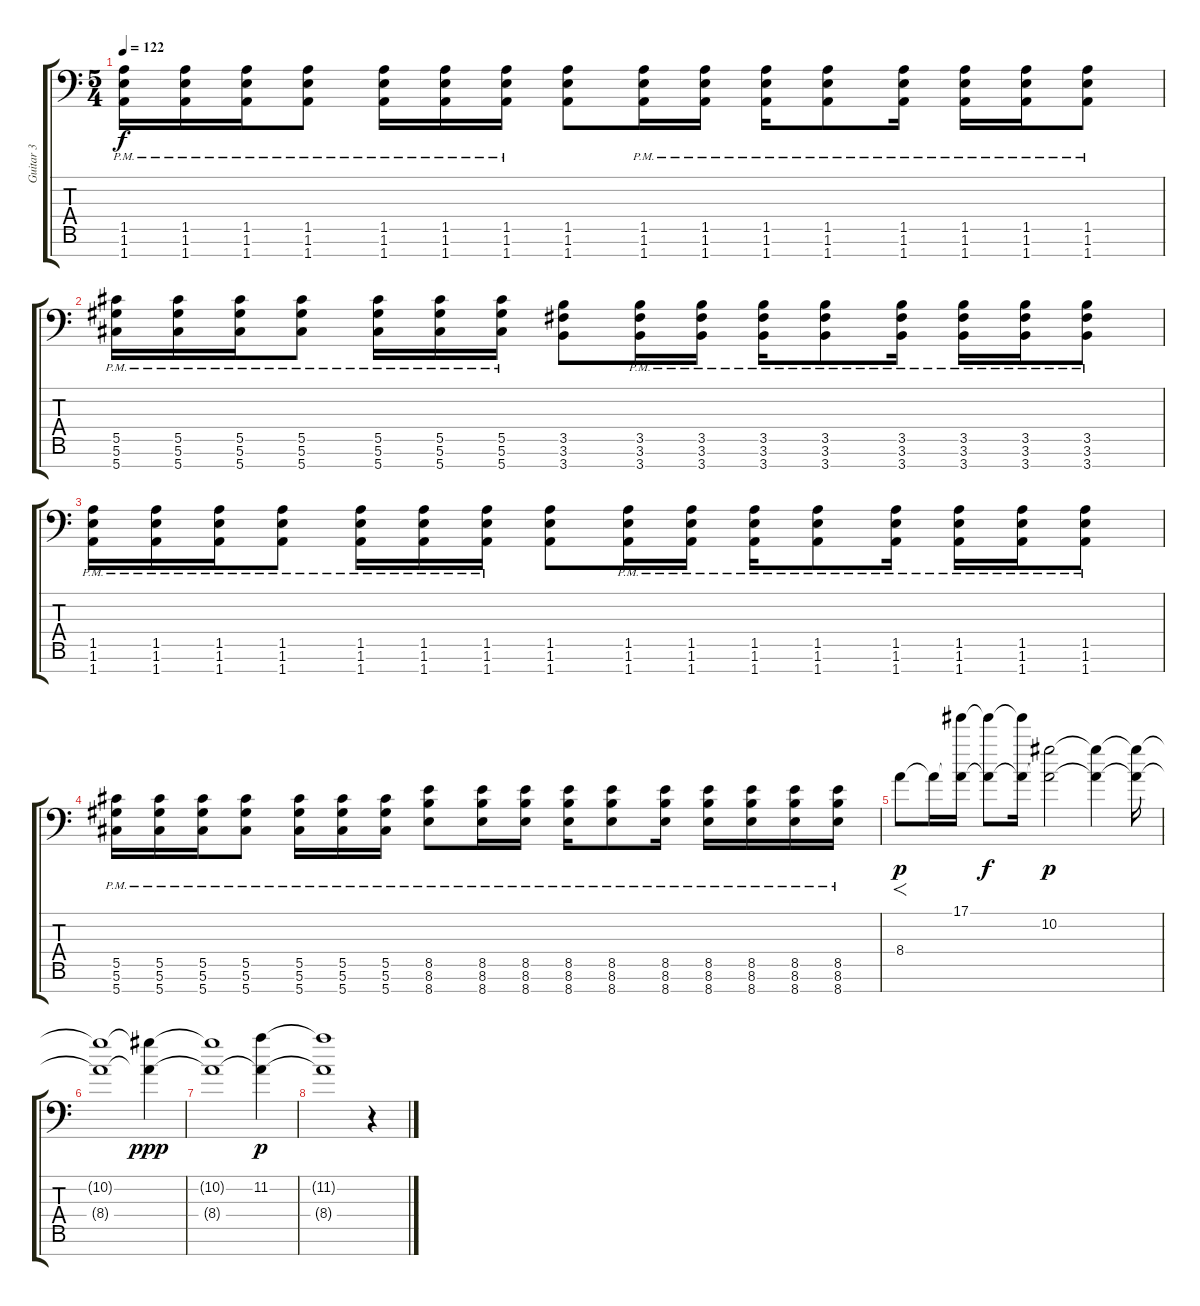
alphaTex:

\track ("Guitar 3" "Guitar 3") {instrument distortionguitar}
\staff {score tabs}
\tuning (Eb4 Bb3 Gb3 Db3 Ab2 Eb2 Ab1) {hide}
\ts (5 4)
\tempo 122
\clef f4
\ks c
(1.5{pm} 1.6{pm} 1.7{pm}).16{dy f} (1.5{pm} 1.6{pm} 1.7{pm}).16 (1.5{pm} 1.6{pm} 1.7{pm}).16 (1.5{pm} 1.6{pm} 1.7{pm}).8 (1.5{pm} 1.6{pm} 1.7{pm}).16 (1.5{pm} 1.6{pm} 1.7{pm}).16 (1.5{pm} 1.6{pm} 1.7{pm}).16 (1.5 1.6 1.7).8 (1.5{pm} 1.6{pm} 1.7{pm}).16 (1.5{pm} 1.6{pm} 1.7{pm}).16 (1.5{pm} 1.6{pm} 1.7{pm}).16 (1.5{pm} 1.6{pm} 1.7{pm}).8 (1.5{pm} 1.6{pm} 1.7{pm}).16 (1.5{pm} 1.6{pm} 1.7{pm}).16 (1.5{pm} 1.6{pm} 1.7{pm}).16 (1.5{pm} 1.6{pm} 1.7{pm}).8 |
(5.5{pm} 5.6{pm} 5.7{pm}).16 (5.5{pm} 5.6{pm} 5.7{pm}).16 (5.5{pm} 5.6{pm} 5.7{pm}).16 (5.5{pm} 5.6{pm} 5.7{pm}).8 (5.5{pm} 5.6{pm} 5.7{pm}).16 (5.5{pm} 5.6{pm} 5.7{pm}).16 (5.5{pm} 5.6{pm} 5.7{pm}).16 (3.5 3.6 3.7).8 (3.5{pm} 3.6{pm} 3.7{pm}).16 (3.5{pm} 3.6{pm} 3.7{pm}).16 (3.5{pm} 3.6{pm} 3.7{pm}).16 (3.5{pm} 3.6{pm} 3.7{pm}).8 (3.5{pm} 3.6{pm} 3.7{pm}).16 (3.5{pm} 3.6{pm} 3.7{pm}).16 (3.5{pm} 3.6{pm} 3.7{pm}).16 (3.5{pm} 3.6{pm} 3.7{pm}).8 |
(1.5{pm} 1.6{pm} 1.7{pm}).16 (1.5{pm} 1.6{pm} 1.7{pm}).16 (1.5{pm} 1.6{pm} 1.7{pm}).16 (1.5{pm} 1.6{pm} 1.7{pm}).8 (1.5{pm} 1.6{pm} 1.7{pm}).16 (1.5{pm} 1.6{pm} 1.7{pm}).16 (1.5{pm} 1.6{pm} 1.7{pm}).16 (1.5 1.6 1.7).8 (1.5{pm} 1.6{pm} 1.7{pm}).16 (1.5{pm} 1.6{pm} 1.7{pm}).16 (1.5{pm} 1.6{pm} 1.7{pm}).16 (1.5{pm} 1.6{pm} 1.7{pm}).8 (1.5{pm} 1.6{pm} 1.7{pm}).16 (1.5{pm} 1.6{pm} 1.7{pm}).16 (1.5{pm} 1.6{pm} 1.7{pm}).16 (1.5{pm} 1.6{pm} 1.7{pm}).8 |
(5.5{pm} 5.6{pm} 5.7{pm}).16 (5.5{pm} 5.6{pm} 5.7{pm}).16 (5.5{pm} 5.6{pm} 5.7{pm}).16 (5.5{pm} 5.6{pm} 5.7{pm}).8 (5.5{pm} 5.6{pm} 5.7{pm}).16 (5.5{pm} 5.6{pm} 5.7{pm}).16 (5.5{pm} 5.6{pm} 5.7{pm}).16 (8.5{pm} 8.6{pm} 8.7{pm}).8 (8.5{pm} 8.6{pm} 8.7{pm}).16 (8.5{pm} 8.6{pm} 8.7{pm}).16 (8.5{pm} 8.6{pm} 8.7{pm}).16 (8.5{pm} 8.6{pm} 8.7{pm}).8 (8.5{pm} 8.6{pm} 8.7{pm}).16 (8.5{pm} 8.6{pm} 8.7{pm}).16 (8.5{pm} 8.6{pm} 8.7{pm}).16 (8.5{pm} 8.6{pm} 8.7{pm}).16 (8.5{pm} 8.6{pm} 8.7{pm}).16 |
8.4.8{f dy p} 8.4{t}.16 (17.1 8.4{t}).16 (17.1{t} 8.4{t}).8{dy f} (17.1{t} 8.4{t}).16 (10.2 8.4{t}).2{dy p} (10.2{t} 8.4{t}).4 (10.2{t} 8.4{t}).16 |
(10.2{t} 8.4{t}).1 (10.2{t} 8.4{t}).4{dy ppp} |
(10.2{t} 8.4{t}).1 (11.2 8.4{t}).4{dy p} |
(11.2{t} 8.4{t}).1 r.4
